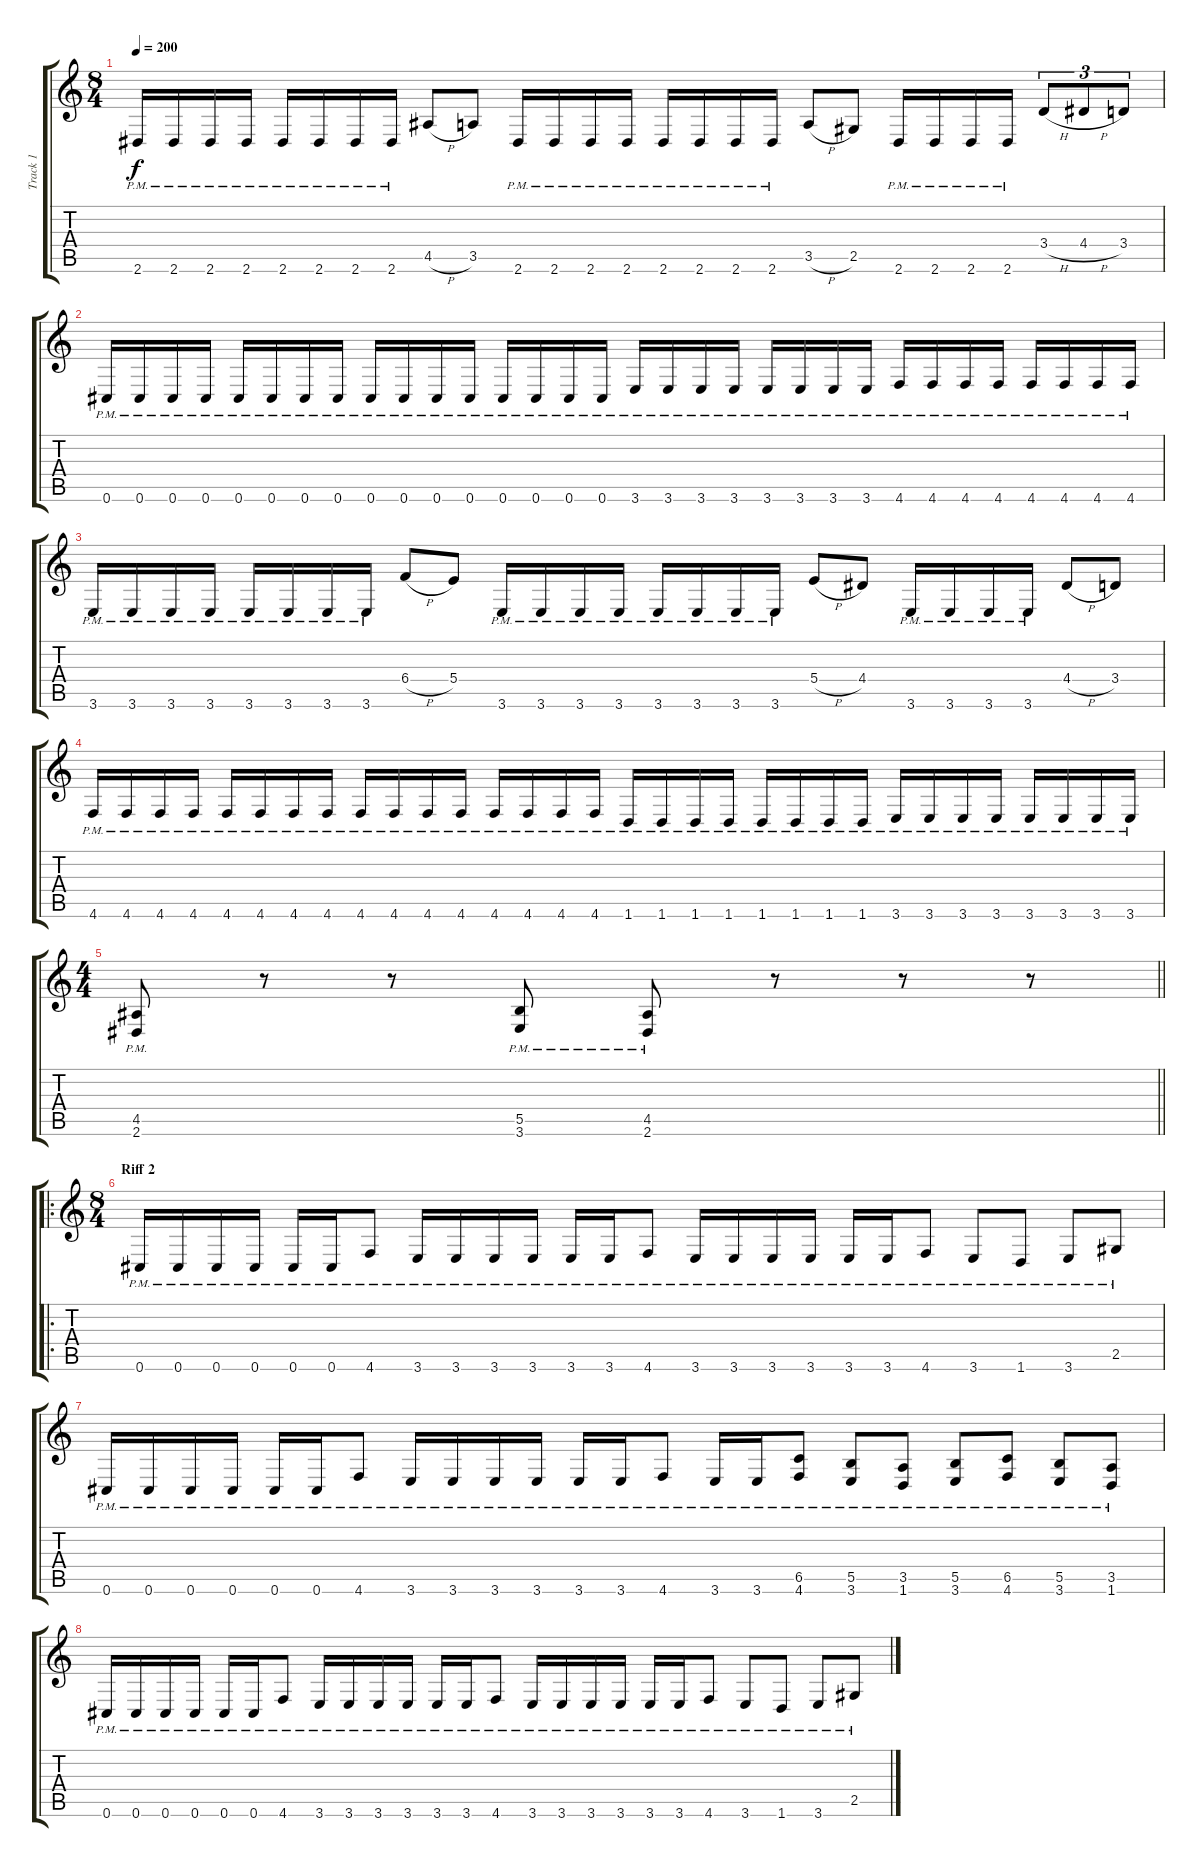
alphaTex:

\track ("Track 1" "Track 1") {instrument distortionguitar}
\staff {score tabs}
\tuning (Db4 Ab3 E3 B2 Gb2 Db2) {hide}
\ts (8 4)
\tempo 200
\clef g2
\ks c
2.6{pm}.16{dy f} 2.6{pm}.16 2.6{pm}.16 2.6{pm}.16 2.6{pm}.16 2.6{pm}.16 2.6{pm}.16 2.6{pm}.16 4.5{h}.8 3.5.8 2.6{pm}.16 2.6{pm}.16 2.6{pm}.16 2.6{pm}.16 2.6{pm}.16 2.6{pm}.16 2.6{pm}.16 2.6{pm}.16 3.5{h}.8 2.5.8 2.6{pm}.16 2.6{pm}.16 2.6{pm}.16 2.6{pm}.16 3.4{h}.8{tu (3 2)} 4.4{h}.8{tu (3 2)} 3.4.8{tu (3 2)} |
0.6{pm}.16 0.6{pm}.16 0.6{pm}.16 0.6{pm}.16 0.6{pm}.16 0.6{pm}.16 0.6{pm}.16 0.6{pm}.16 0.6{pm}.16 0.6{pm}.16 0.6{pm}.16 0.6{pm}.16 0.6{pm}.16 0.6{pm}.16 0.6{pm}.16 0.6{pm}.16 3.6{pm}.16 3.6{pm}.16 3.6{pm}.16 3.6{pm}.16 3.6{pm}.16 3.6{pm}.16 3.6{pm}.16 3.6{pm}.16 4.6{pm}.16 4.6{pm}.16 4.6{pm}.16 4.6{pm}.16 4.6{pm}.16 4.6{pm}.16 4.6{pm}.16 4.6{pm}.16 |
3.6{pm}.16 3.6{pm}.16 3.6{pm}.16 3.6{pm}.16 3.6{pm}.16 3.6{pm}.16 3.6{pm}.16 3.6{pm}.16 6.4{h}.8 5.4.8 3.6{pm}.16 3.6{pm}.16 3.6{pm}.16 3.6{pm}.16 3.6{pm}.16 3.6{pm}.16 3.6{pm}.16 3.6{pm}.16 5.4{h}.8 4.4.8 3.6{pm}.16 3.6{pm}.16 3.6{pm}.16 3.6{pm}.16 4.4{h}.8 3.4.8 |
4.6{pm}.16 4.6{pm}.16 4.6{pm}.16 4.6{pm}.16 4.6{pm}.16 4.6{pm}.16 4.6{pm}.16 4.6{pm}.16 4.6{pm}.16 4.6{pm}.16 4.6{pm}.16 4.6{pm}.16 4.6{pm}.16 4.6{pm}.16 4.6{pm}.16 4.6{pm}.16 1.6{pm}.16 1.6{pm}.16 1.6{pm}.16 1.6{pm}.16 1.6{pm}.16 1.6{pm}.16 1.6{pm}.16 1.6{pm}.16 3.6{pm}.16 3.6{pm}.16 3.6{pm}.16 3.6{pm}.16 3.6{pm}.16 3.6{pm}.16 3.6{pm}.16 3.6{pm}.16 |
\ts (4 4)
\barLineRight lightlight
(4.5{pm} 2.6{pm}).8 r.8 r.8 (5.5{pm} 3.6{pm}).8 (4.5{pm} 2.6{pm}).8 r.8 r.8 r.8 |
\ro
\ts (8 4)
\section ("" "Riff 2")
0.6{pm}.16 0.6{pm}.16 0.6{pm}.16 0.6{pm}.16 0.6{pm}.16 0.6{pm}.16 4.6{pm}.8 3.6{pm}.16 3.6{pm}.16 3.6{pm}.16 3.6{pm}.16 3.6{pm}.16 3.6{pm}.16 4.6{pm}.8 3.6{pm}.16 3.6{pm}.16 3.6{pm}.16 3.6{pm}.16 3.6{pm}.16 3.6{pm}.16 4.6{pm}.8 3.6{pm}.8 1.6{pm}.8 3.6{pm}.8 2.5{pm}.8 |
0.6{pm}.16 0.6{pm}.16 0.6{pm}.16 0.6{pm}.16 0.6{pm}.16 0.6{pm}.16 4.6{pm}.8 3.6{pm}.16 3.6{pm}.16 3.6{pm}.16 3.6{pm}.16 3.6{pm}.16 3.6{pm}.16 4.6{pm}.8 3.6{pm}.16 3.6{pm}.16 (6.5{pm} 4.6{pm}).8 (5.5{pm} 3.6{pm}).8 (3.5{pm} 1.6{pm}).8 (5.5{pm} 3.6{pm}).8 (6.5{pm} 4.6{pm}).8 (5.5{pm} 3.6{pm}).8 (3.5{pm} 1.6{pm}).8 |
0.6{pm}.16 0.6{pm}.16 0.6{pm}.16 0.6{pm}.16 0.6{pm}.16 0.6{pm}.16 4.6{pm}.8 3.6{pm}.16 3.6{pm}.16 3.6{pm}.16 3.6{pm}.16 3.6{pm}.16 3.6{pm}.16 4.6{pm}.8 3.6{pm}.16 3.6{pm}.16 3.6{pm}.16 3.6{pm}.16 3.6{pm}.16 3.6{pm}.16 4.6{pm}.8 3.6{pm}.8 1.6{pm}.8 3.6{pm}.8 2.5{pm}.8
